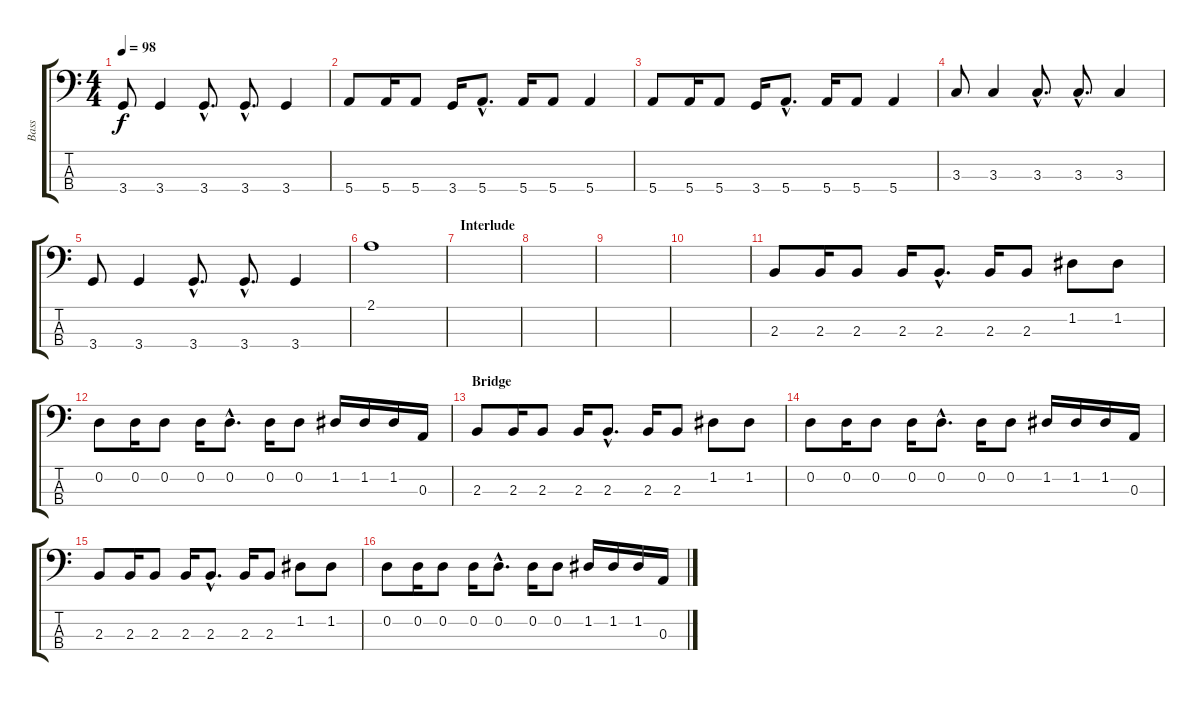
\track ("Bass" "Bass") {instrument electricbassfinger}
\staff {score tabs}
\tuning (G2 D2 A1 E1) {hide}
\ts (4 4)
\tempo 98
\clef f4
\ks c
3.4.8{dy f} 3.4.4 3.4{hac}.8{d} 3.4{hac}.8{d} 3.4.4 |
5.4.8 5.4.16 5.4.8 3.4.16 5.4{hac}.8{d} 5.4.16 5.4.8 5.4.4 |
5.4.8{instrument electricbassfinger} 5.4.16 5.4.8 3.4.16 5.4{hac}.8{d} 5.4.16 5.4.8 5.4.4 |
3.3.8 3.3.4 3.3{hac}.8{d} 3.3{hac}.8{d} 3.3.4 |
3.4.8 3.4.4 3.4{hac}.8{d} 3.4{hac}.8{d} 3.4.4 |
2.1.1 |
\section ("" "Interlude")
|
|
|
|
2.3.8 2.3.16 2.3.8 2.3.16 2.3{hac}.8{d} 2.3.16 2.3.8 1.2.8 1.2.8 |
0.2.8 0.2.16 0.2.8 0.2.16 0.2{hac}.8{d} 0.2.16 0.2.8 1.2.16 1.2.16 1.2.16 0.3.16 |
\section ("" "Bridge")
2.3.8 2.3.16 2.3.8 2.3.16 2.3{hac}.8{d} 2.3.16 2.3.8 1.2.8 1.2.8 |
0.2.8 0.2.16 0.2.8 0.2.16 0.2{hac}.8{d} 0.2.16 0.2.8 1.2.16 1.2.16 1.2.16 0.3.16 |
2.3.8 2.3.16 2.3.8 2.3.16 2.3{hac}.8{d} 2.3.16 2.3.8 1.2.8 1.2.8 |
0.2.8 0.2.16 0.2.8 0.2.16 0.2{hac}.8{d} 0.2.16 0.2.8 1.2.16 1.2.16 1.2.16 0.3.16
